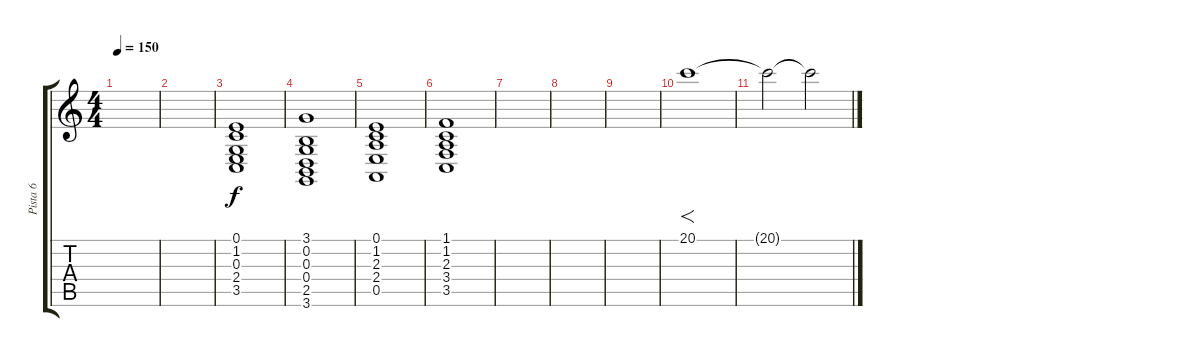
\track ("Pista 6" "Pista 6") {instrument stringensemble1}
\staff {score tabs}
\tuning (E4 B3 G3 D3 A2 E2) {hide}
\ts (4 4)
\tempo 150
\clef g2
\ks c
|
|
(0.1 1.2 0.3 2.4 3.5).1 |
(3.1 0.2 0.3 0.4 2.5 3.6).1 |
(0.1 1.2 2.3 2.4 0.5).1 |
(1.1 1.2 2.3 3.4 3.5).1 |
|
|
|
20.1.1{f} |
20.1{t}.2 20.1{t}.2
